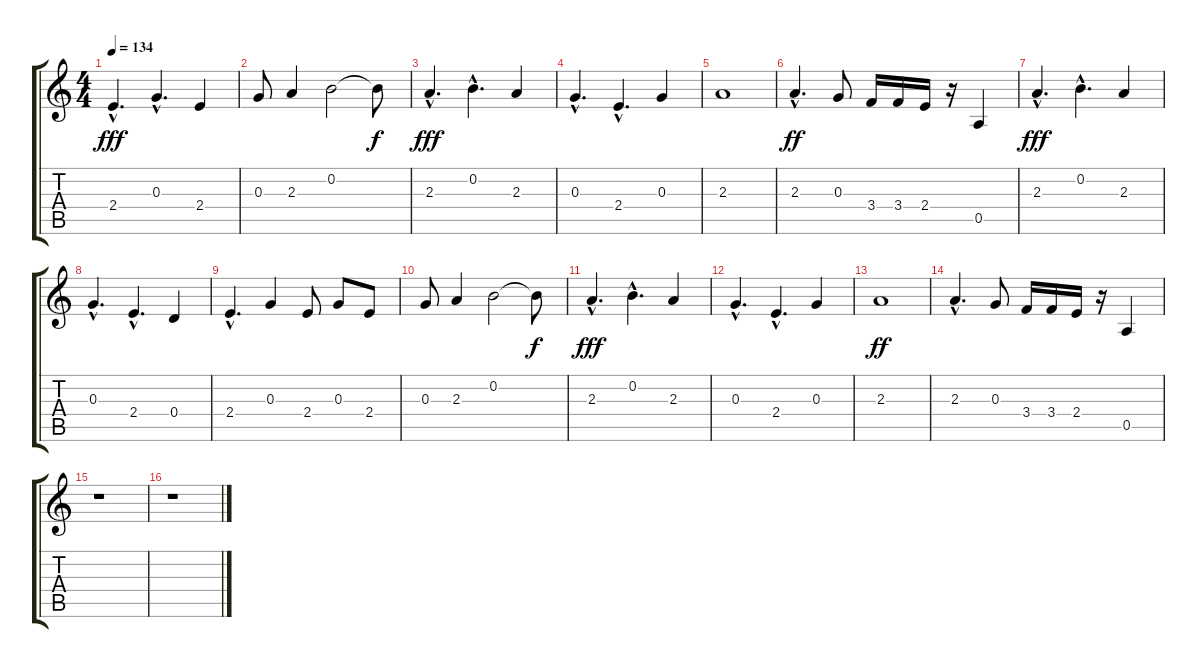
\track "" {instrument overdrivenguitar}
\staff {score tabs}
\tuning (E4 B3 G3 D3 A2 E2) {hide}
\ts (4 4)
\tempo 134
\clef g2
\ks c
2.4{hac}.4{d dy fff} 0.3{hac}.4{d} 2.4.4 |
0.3.8 2.3.4 0.2.2 0.2{t}.8{dy f} |
2.3{hac}.4{d dy fff} 0.2{hac}.4{d} 2.3.4 |
0.3{hac}.4{d} 2.4{hac}.4{d} 0.3.4 |
2.3.1 |
2.3{hac}.4{d dy ff} 0.3.8 3.4.16 3.4.16 2.4.16 r.16 0.5.4 |
2.3{hac}.4{d dy fff volume 9 instrument overdrivenguitar} 0.2{hac}.4{d} 2.3.4 |
0.3{hac}.4{d} 2.4{hac}.4{d} 0.4.4 |
2.4{hac}.4{d} 0.3.4 2.4.8 0.3.8 2.4.8 |
0.3.8 2.3.4 0.2.2 0.2{t}.8{dy f} |
2.3{hac}.4{d dy fff} 0.2{hac}.4{d} 2.3.4 |
0.3{hac}.4{d} 2.4{hac}.4{d} 0.3.4 |
2.3.1{dy ff} |
2.3{hac}.4{d} 0.3.8 3.4.16 3.4.16 2.4.16 r.16 0.5.4 |
r.1 |
r.1
